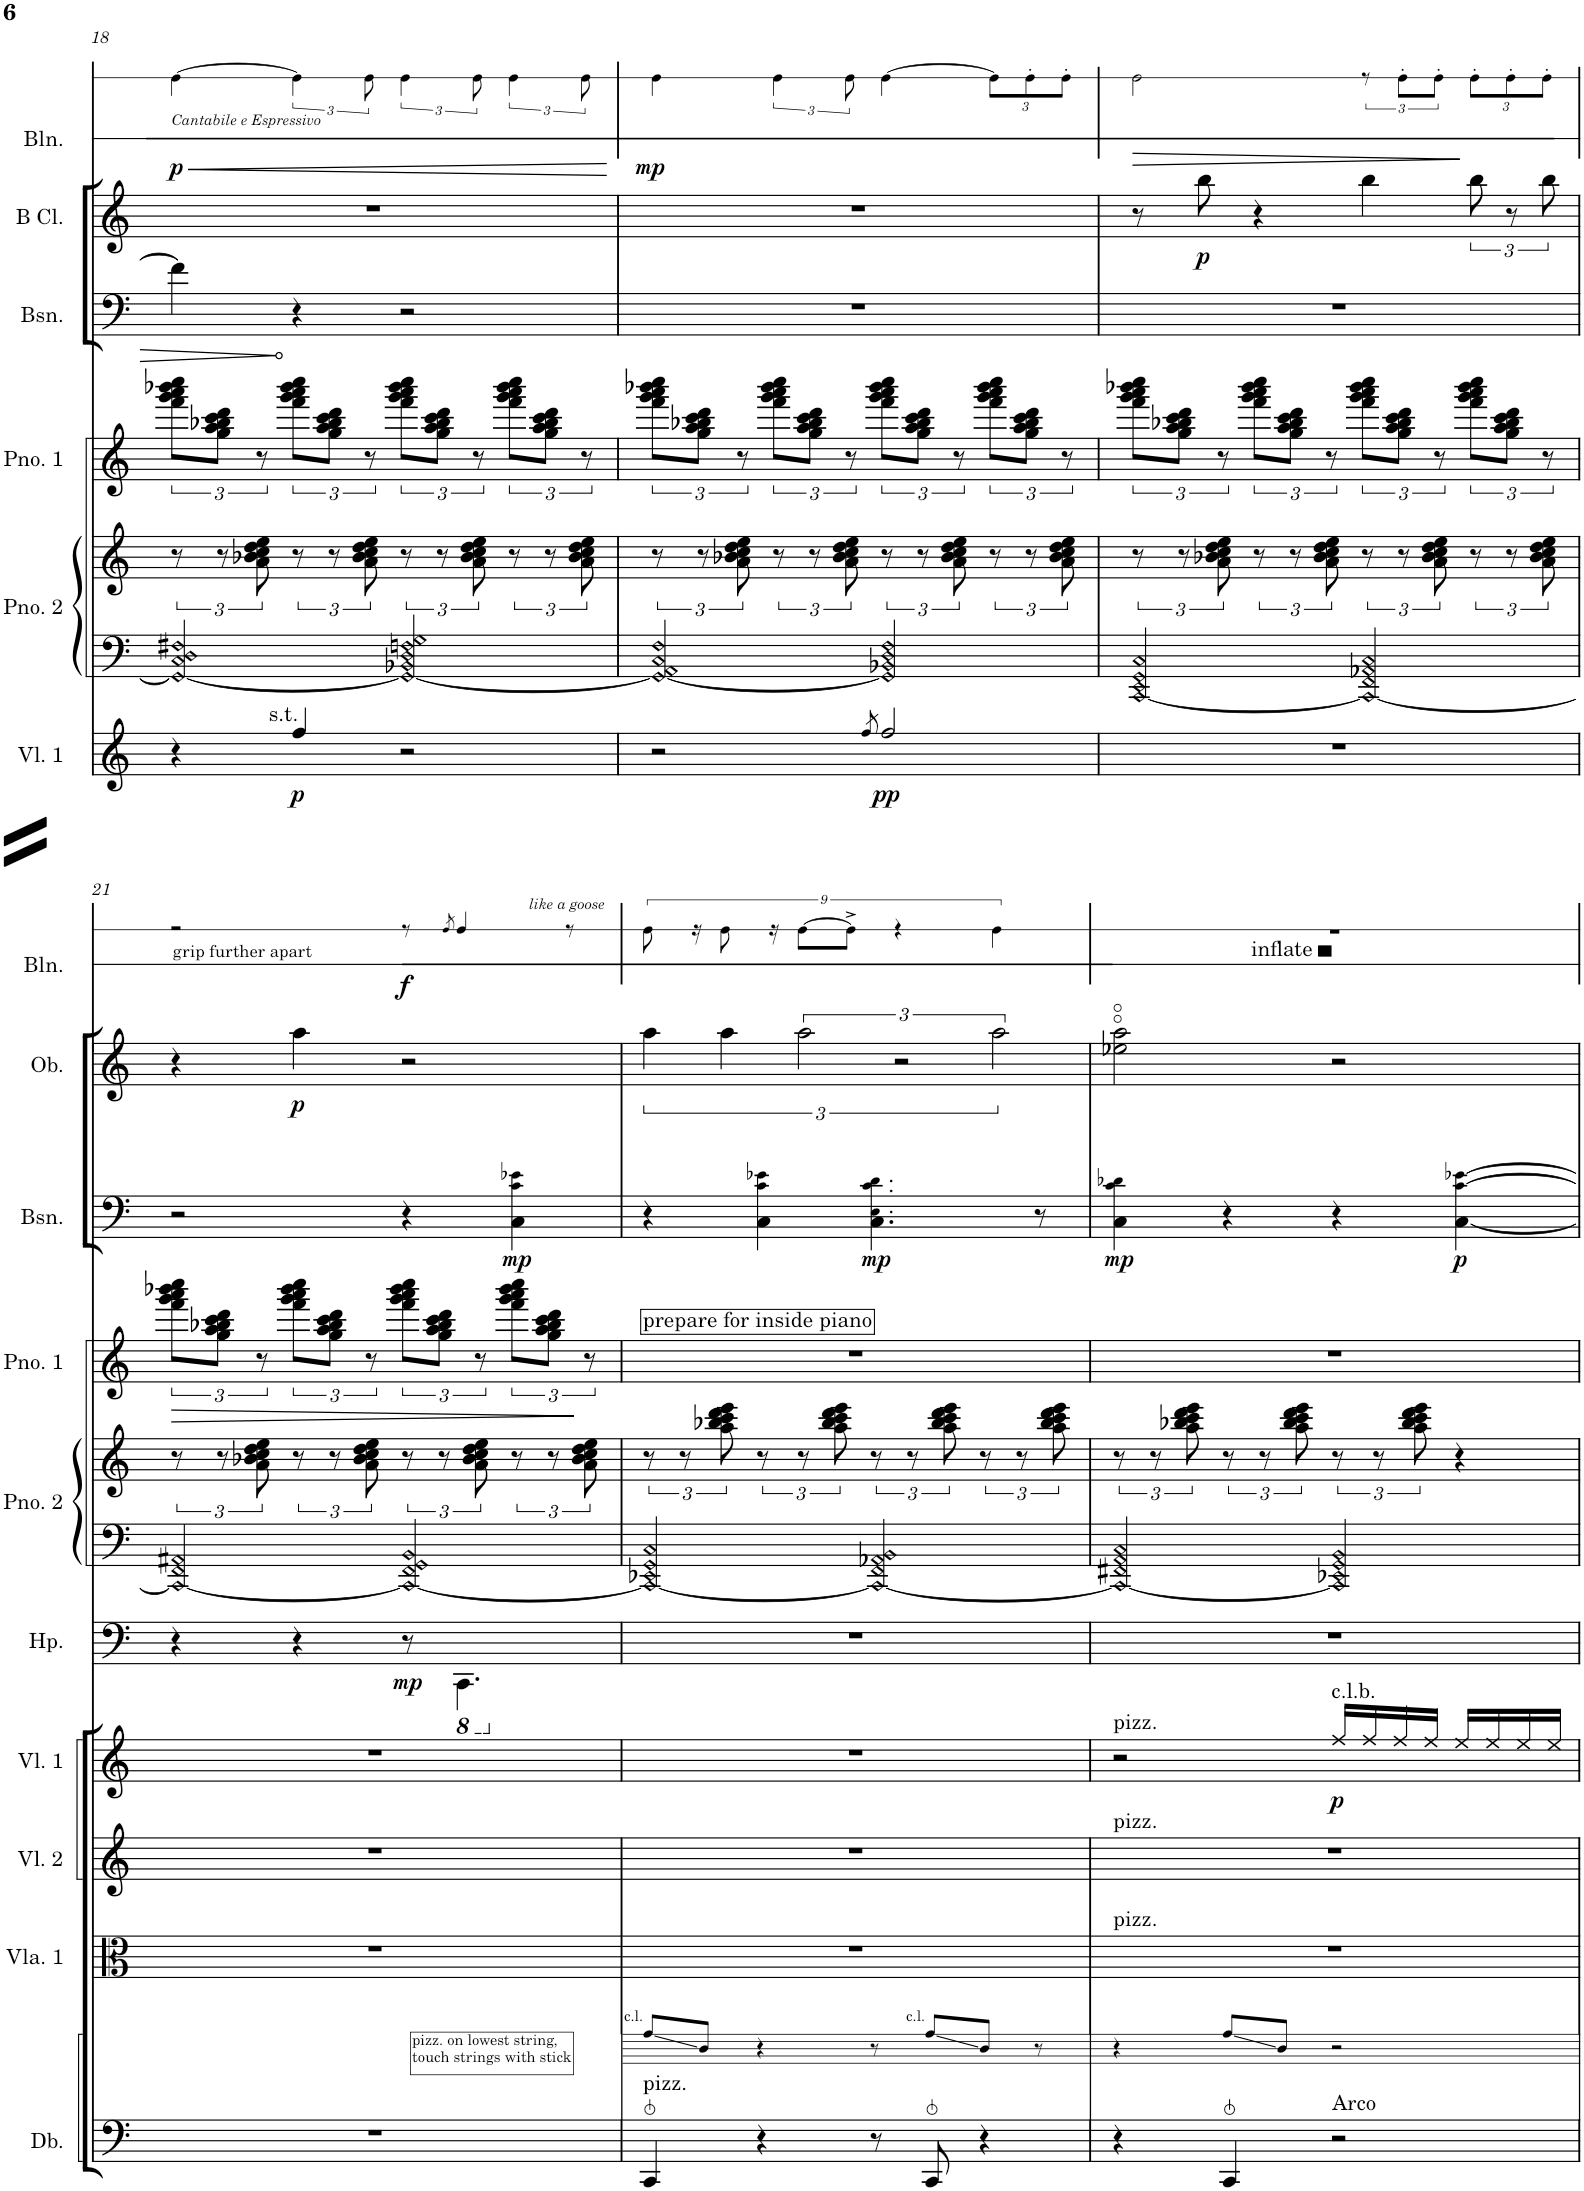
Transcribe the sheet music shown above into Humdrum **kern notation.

**kern	**kern	**kern	**dynam	**kern	**dynam	**kern	**kern	**kern	**dynam	**kern	**dynam	**kern	**dynam	**kern	**dynam	**kern	**dynam	**kern
*part12	*part11	*part10	*part10	*part9	*part9	*part8	*part7	*part6	*part6	*part5	*part5	*part4	*part4	*part3	*part3	*part2	*part2	*part1
*staff12	*staff11	*staff10	*staff10	*staff9	*staff9	*staff8	*staff7	*staff6	*staff6	*staff5	*staff5	*staff4	*staff4	*staff3	*staff3	*staff2	*staff2	*staff1
*I"Double Bass	*I"Kontrabass	*I"Violin 1	*	*I"Harp	*	*I"Piano 2	*I"Piano 2	*I"Piano 1	*	*I"Bassoon	*	*I"Clarinet in B	*	*I"Oboe	*	*I"Balloon	*	*I"atmen
*I'Db.	*	*I'Vl. 1	*	*I'Hp.	*	*I'Pno. 2	*I'Pno. 2	*I'Pno. 1	*	*I'Bsn.	*	*	*	*I'Ob.	*	*I'Bln.	*	*
!!LO:PB:g=z
*clefF4	*clefF4	*clefG2	*	*clefF4	*	*clefF4	*clefG2	*clefG2	*	*clefC3	*	*clefG2	*	*clefG2	*	*clefG2	*	*clefG2
*Trd7c12	*Trd7c12	*	*	*	*	*	*	*	*	*	*	*Trd1c2	*	*	*	*Trd-7c-12	*	*
*k[]	*k[]	*k[]	*	*k[]	*	*k[]	*k[]	*k[]	*	*k[]	*	*k[]	*	*k[]	*	*k[]	*	*k[]
*M4/4	*M4/4	*M4/4	*	*M4/4	*	*M4/4	*M4/4	*M4/4	*	*M4/4	*	*M4/4	*	*M4/4	*	*M4/4	*	*M4/4
=18	=18	=18	=18	=18	=18	=18	=18	=18	=18	=18	=18	=18	=18	=18	=18	=18	=18	=18
!	!	!	!	!	!	!	!	!	!	!	!	!	!	!	!	!	!	!LO:TX:b:i:t=Cantabile e Espressivo
!	!	!	!	!	!	!LO:N:n=1:head=diamond	!	!	!	!	!	!	!	!	!	!	!	!
!	!	!	!	!	!	!LO:N:n=2:head=diamond	!	!	!	!	!	!	!	!	!	!	!	!
!	!	!	!	!	!	!LO:N:n=3:head=diamond	!	!	!	!	!	!	!	!	!	!	!	!
!	!	!	!	!	!	!LO:N:n=4:head=diamond	!	!	!	!	!	!	!	!	!	!	!LO:HP:b	!
!	!	!	!	!	!	!	!	!	!	!	!	!	!	!	!	!	!LO:DY:n=1:b	!
1r	1r	4r	.	1r	.	2GG/_ 2C/ 2D/ 2F#X/	12r	12fff\ 12ggg\ 12aaa\ 12bbb-X\ 12cccc\L	.	4f\]	.	1r	.	1r	.	1ff	< p	[4ff\
.	.	.	.	.	.	.	12r	12gg\ 12aa\ 12bb-X\ 12ccc\ 12ddd\J	.	.	.	.	.	.	.	.	.	.
.	.	.	.	.	.	.	12a\ 12b-X\ 12cc\ 12dd\ 12ee\	12r	.	.	.	.	.	.	.	.	.	.
!	!	!LO:TX:a:t=s.t.	!	!	!	!	!	!	!	!	!	!	!	!	!	!	!	!
!	!	!	!LO:DY:b	!	!	!	!	!	!	!	!	!	!	!	!	!	!	!
.	.	4ff/	p	.	.	.	12r	12fff\ 12ggg\ 12aaa\ 12bbb-\ 12cccc\L	.	4r	.	.	.	.	.	.	.	6ff\]
.	.	.	.	.	.	.	12r	12gg\ 12aa\ 12bb-\ 12ccc\ 12ddd\J	.	.	.	.	.	.	.	.	.	.
.	.	.	.	.	.	.	12a\ 12b-\ 12cc\ 12dd\ 12ee\	12r	.	.	.	.	.	.	.	.	.	12ff\
!	!	!	!	!	!	!LO:N:n=1:head=diamond	!	!	!	!	!	!	!	!	!	!	!	!
!	!	!	!	!	!	!LO:N:n=2:head=diamond	!	!	!	!	!	!	!	!	!	!	!	!
!	!	!	!	!	!	!LO:N:n=3:head=diamond	!	!	!	!	!	!	!	!	!	!	!	!
!	!	!	!	!	!	!LO:N:n=4:head=diamond	!	!	!	!	!	!	!	!	!	!	!	!
!	!	!	!	!	!	!LO:N:n=5:head=diamond	!	!	!	!	!	!	!	!	!	!	!	!
.	.	2r	.	.	.	2GG/_ 2BB-X/ 2D/ 2Fn/ 2G/	12r	12fff\ 12ggg\ 12aaa\ 12bbb-\ 12cccc\L	.	2r	.	.	.	.	.	.	.	6ff\
.	.	.	.	.	.	.	12r	12gg\ 12aa\ 12bb-\ 12ccc\ 12ddd\J	.	.	.	.	.	.	.	.	.	.
.	.	.	.	.	.	.	12a\ 12b-\ 12cc\ 12dd\ 12ee\	12r	.	.	.	.	.	.	.	.	.	12ff\
.	.	.	.	.	.	.	12r	12fff\ 12ggg\ 12aaa\ 12bbb-\ 12cccc\L	.	.	.	.	.	.	.	.	.	6ff\
.	.	.	.	.	.	.	12r	12gg\ 12aa\ 12bb-\ 12ccc\ 12ddd\J	.	.	.	.	.	.	.	.	.	.
.	.	.	.	.	.	.	12a\ 12b-\ 12cc\ 12dd\ 12ee\	12r	.	.	.	.	.	.	.	.	.	12ff\
.	.	.	.	.	.	.	.	.	.	.	.	.	.	.	.	.	[	.
=19	=19	=19	=19	=19	=19	=19	=19	=19	=19	=19	=19	=19	=19	=19	=19	=19	=19	=19
!	!	!	!	!	!	!LO:N:n=1:head=diamond	!	!	!	!	!	!	!	!	!	!	!	!
!	!	!	!	!	!	!LO:N:n=2:head=diamond	!	!	!	!	!	!	!	!	!	!	!	!
!	!	!	!	!	!	!LO:N:n=3:head=diamond	!	!	!	!	!	!	!	!	!	!	!	!
!	!	!	!	!	!	!LO:N:n=4:head=diamond	!	!	!	!	!	!	!	!	!	!	!LO:DY:b	!
1r	1r	2r	.	1r	.	2GG/_ 2AA/ 2C/ 2F/	12r	12fff\ 12ggg\ 12aaa\ 12bbb-X\ 12cccc\L	.	1r	.	1r	.	1r	.	1ff	mp	4ff\
.	.	.	.	.	.	.	12r	12gg\ 12aa\ 12bb-X\ 12ccc\ 12ddd\J	.	.	.	.	.	.	.	.	.	.
.	.	.	.	.	.	.	12a\ 12b-X\ 12cc\ 12dd\ 12ee\	12r	.	.	.	.	.	.	.	.	.	.
.	.	.	.	.	.	.	12r	12fff\ 12ggg\ 12aaa\ 12bbb-\ 12cccc\L	.	.	.	.	.	.	.	.	.	6ff\
.	.	.	.	.	.	.	12r	12gg\ 12aa\ 12bb-\ 12ccc\ 12ddd\J	.	.	.	.	.	.	.	.	.	.
.	.	.	.	.	.	.	12a\ 12b-\ 12cc\ 12dd\ 12ee\	12r	.	.	.	.	.	.	.	.	.	12ff\
.	.	8qff/	.	.	.	.	.	.	.	.	.	.	.	.	.	.	.	.
!	!	!	!	!	!	!LO:N:n=1:head=diamond	!	!	!	!	!	!	!	!	!	!	!	!
!	!	!	!	!	!	!LO:N:n=2:head=diamond	!	!	!	!	!	!	!	!	!	!	!	!
!	!	!	!	!	!	!LO:N:n=3:head=diamond	!	!	!	!	!	!	!	!	!	!	!	!
!	!	!	!LO:DY:b	!	!	!LO:N:n=4:head=diamond	!	!	!	!	!	!	!	!	!	!	!	!
.	.	2ff/	pp	.	.	2GG/] 2BB-X/ 2D/ 2F/	12r	12fff\ 12ggg\ 12aaa\ 12bbb-\ 12cccc\L	.	.	.	.	.	.	.	.	.	[4ff\
.	.	.	.	.	.	.	12r	12gg\ 12aa\ 12bb-\ 12ccc\ 12ddd\J	.	.	.	.	.	.	.	.	.	.
.	.	.	.	.	.	.	12a\ 12b-\ 12cc\ 12dd\ 12ee\	12r	.	.	.	.	.	.	.	.	.	.
*	*	*	*	*	*	*	*	*	*	*	*	*	*	*	*	*	*	*Xbrackettup
.	.	.	.	.	.	.	12r	12fff\ 12ggg\ 12aaa\ 12bbb-\ 12cccc\L	.	.	.	.	.	.	.	.	.	12ff\L]
.	.	.	.	.	.	.	12r	12gg\ 12aa\ 12bb-\ 12ccc\ 12ddd\J	.	.	.	.	.	.	.	.	.	12ff'\
.	.	.	.	.	.	.	12a\ 12b-\ 12cc\ 12dd\ 12ee\	12r	.	.	.	.	.	.	.	.	.	12ff'\J
=20	=20	=20	=20	=20	=20	=20	=20	=20	=20	=20	=20	=20	=20	=20	=20	=20	=20	=20
!	!	!	!	!	!	!LO:N:n=1:head=diamond	!	!	!	!	!	!	!	!	!	!	!	!
!	!	!	!	!	!	!LO:N:n=2:head=diamond	!	!	!	!	!	!	!	!	!	!	!	!
!	!	!	!	!	!	!LO:N:n=3:head=diamond	!	!	!	!	!	!	!	!	!	!	!	!
!	!	!	!	!	!	!LO:N:n=4:head=diamond	!	!	!	!	!	!	!	!	!	!	!LO:HP:b	!
1r	1r	1r	.	1r	.	[2CC/ 2EE/ 2GG/ 2C/	12r	12fff\ 12ggg\ 12aaa\ 12bbb-X\ 12cccc\L	.	1r	.	8r	.	1r	.	2.ff	>	2ff\
.	.	.	.	.	.	.	12r	12gg\ 12aa\ 12bb-X\ 12ccc\ 12ddd\J	.	.	.	.	.	.	.	.	.	.
!	!	!	!	!	!	!	!	!	!	!	!	!	!LO:DY:b	!	!	!	!	!
.	.	.	.	.	.	.	.	.	.	.	.	8bb\	p	.	.	.	.	.
.	.	.	.	.	.	.	12a\ 12b-X\ 12cc\ 12dd\ 12ee\	12r	.	.	.	.	.	.	.	.	.	.
.	.	.	.	.	.	.	12r	12fff\ 12ggg\ 12aaa\ 12bbb-\ 12cccc\L	.	.	.	4r	.	.	.	.	.	.
.	.	.	.	.	.	.	12r	12gg\ 12aa\ 12bb-\ 12ccc\ 12ddd\J	.	.	.	.	.	.	.	.	.	.
.	.	.	.	.	.	.	12a\ 12b-\ 12cc\ 12dd\ 12ee\	12r	.	.	.	.	.	.	.	.	.	.
!	!	!	!	!	!	!LO:N:n=1:head=diamond	!	!	!	!	!	!	!	!	!	!	!	!
!	!	!	!	!	!	!LO:N:n=2:head=diamond	!	!	!	!	!	!	!	!	!	!	!	!
!	!	!	!	!	!	!LO:N:n=3:head=diamond	!	!	!	!	!	!	!	!	!	!	!	!
!	!	!	!	!	!	!LO:N:n=4:head=diamond	!	!	!	!	!	!	!	!	!	!	!	!
*	*	*	*	*	*	*	*	*	*	*	*	*	*	*	*	*	*	*brackettup
.	.	.	.	.	.	2CC/_ 2FF/ 2AA-X/ 2C/	12r	12fff\ 12ggg\ 12aaa\ 12bbb-\ 12cccc\L	.	.	.	4bb\	.	.	.	.	.	12r
.	.	.	.	.	.	.	12r	12gg\ 12aa\ 12bb-\ 12ccc\ 12ddd\J	.	.	.	.	.	.	.	.	.	12ff'\L
.	.	.	.	.	.	.	12a\ 12b-\ 12cc\ 12dd\ 12ee\	12r	.	.	.	.	.	.	.	.	.	12ff'\J
*	*	*	*	*	*	*	*	*	*	*	*	*	*	*	*	*	*	*Xbrackettup
.	.	.	.	.	.	.	12r	12fff\ 12ggg\ 12aaa\ 12bbb-\ 12cccc\L	.	.	.	12bb\	.	.	.	4ff	]	12ff'\L
.	.	.	.	.	.	.	12r	12gg\ 12aa\ 12bb-\ 12ccc\ 12ddd\J	.	.	.	12r	.	.	.	.	.	12ff'\
.	.	.	.	.	.	.	12a\ 12b-\ 12cc\ 12dd\ 12ee\	12r	.	.	.	12bb\	.	.	.	.	.	12ff'\J
!!LO:LB:g=z
=21	=21	=21	=21	=21	=21	=21	=21	=21	=21	=21	=21	=21	=21	=21	=21	=21	=21	=21
!	!	!	!	!	!	!	!	!	!	!	!	!	!	!	!	!LO:TX:a:t=grip further apart	!	!
!	!	!	!	!	!	!LO:N:n=1:head=diamond	!	!	!	!	!	!	!	!	!	!	!	!
!	!	!	!	!	!	!LO:N:n=2:head=diamond	!	!	!	!	!	!	!	!	!	!	!	!
!	!	!	!	!	!	!LO:N:n=3:head=diamond	!	!	!LO:HP:b	!	!	!	!	!	!	!	!	!
1r	1r	1r	.	4r	.	2CC/_ 2FF/ 2AA#X/	12r	12fff\ 12ggg\ 12aaa\ 12bbb-X\ 12cccc\L	>	2r	.	1r	.	4r	.	2ff	.	2r
.	.	.	.	.	.	.	12r	12gg\ 12aa\ 12bb-X\ 12ccc\ 12ddd\J	.	.	.	.	.	.	.	.	.	.
.	.	.	.	.	.	.	12a\ 12b-X\ 12cc\ 12dd\ 12ee\	12r	.	.	.	.	.	.	.	.	.	.
!	!	!	!	!	!	!	!	!	!	!	!	!	!	!	!LO:DY:b	!	!	!
.	.	.	.	4r	.	.	12r	12fff\ 12ggg\ 12aaa\ 12bbb-\ 12cccc\L	.	.	.	.	.	4aa\	p	.	.	.
.	.	.	.	.	.	.	12r	12gg\ 12aa\ 12bb-\ 12ccc\ 12ddd\J	.	.	.	.	.	.	.	.	.	.
.	.	.	.	.	.	.	12a\ 12b-\ 12cc\ 12dd\ 12ee\	12r	.	.	.	.	.	.	.	.	.	.
!	!	!	!	!	!	!LO:N:n=1:head=diamond	!	!	!	!	!	!	!	!	!	!	!	!
!	!	!	!	!	!	!LO:N:n=2:head=diamond	!	!	!	!	!	!	!	!	!	!	!	!
!	!	!	!	!	!	!LO:N:n=3:head=diamond	!	!	!	!	!	!	!	!	!	!	!	!
!	!	!	!	!	!LO:DY:b	!LO:N:n=4:head=diamond	!	!	!	!	!	!	!	!	!	!	!LO:DY:b	!
.	.	.	.	8r	mp	2CC/_ 2FF/ 2GG/ 2BB/	12r	12fff\ 12ggg\ 12aaa\ 12bbb-\ 12cccc\L	.	4r	.	.	.	2r	.	2ff	f	8r
.	.	.	.	.	.	.	12r	12gg\ 12aa\ 12bb-\ 12ccc\ 12ddd\J	.	.	.	.	.	.	.	.	.	.
.	.	.	.	.	.	.	.	.	.	.	.	.	.	.	.	.	.	8qff/
*	*	*	*	*8ba	*	*	*	*	*	*	*	*	*	*	*	*	*	*
!	!	!	!	!	!	!	!	!	!	!	!	!	!	!	!	!	!	!LO:TX:a:i:t=like a goose
.	.	.	.	4.CCC\	.	.	.	.	.	.	.	.	.	.	.	.	.	4ff/
.	.	.	.	.	.	.	12a\ 12b-\ 12cc\ 12dd\ 12ee\	12r	.	.	.	.	.	.	.	.	.	.
!	!	!	!	!	!	!	!	!	!	!	!LO:DY:b	!	!	!	!	!	!	!
.	.	.	.	.	.	.	12r	12fff\ 12ggg\ 12aaa\ 12bbb-\ 12cccc\L	.	4C\ 4c\ 4e-X\	mp	.	.	.	.	.	.	.
.	.	.	.	.	.	.	12r	12gg\ 12aa\ 12bb-\ 12ccc\ 12ddd\J	.	.	.	.	.	.	.	.	.	.
.	.	.	.	.	.	.	.	.	.	.	.	.	.	.	.	.	.	8r
.	.	.	.	.	.	.	12a\ 12b-\ 12cc\ 12dd\ 12ee\	12r	]	.	.	.	.	.	.	.	.	.
=22-	=22-	=22-	=22-	=22-	=22-	=22-	=22-	=22-	=22-	=22-	=22-	=22-	=22-	=22-	=22-	=22-	=22-	=22-
*	*	*	*	*X8ba	*	*	*	*	*	*	*	*	*	*	*	*	*	*
!	!	!	!	!	!	!LO:N:n=1:head=diamond	!	!	!	!	!	!	!	!	!	!	!	!
!	!	!	!	!	!	!LO:N:n=2:head=diamond	!	!	!	!	!	!	!	!	!	!	!	!
!	!	!	!	!	!	!LO:N:n=3:head=diamond	!	!	!	!	!	!	!	!	!	!	!	!
!	!	!	!	!	!	!LO:N:n=4:head=diamond	!	!	!	!	!	!	!	!	!	!	!	!
*	*	*	*	*	*	*	*	*	*	*	*	*	*	*	*	*	*	*brackettup
!	!	!	!	!	!	!	!	!LO:TX:a:t=prepare for inside piano	!	!	!	!	!	!	!	!	!	!
!	!LO:TX:a:t=c.l.	!	!	!	!	!	!	!	!	!	!	!	!	!	!	!	!	!
!	!LO:TX:a:t=pizz. on lowest string,	!	!	!	!	!	!	!	!	!	!	!	!	!	!	!	!	!
!	!LO:TX:a:t=touch strings with stick	!	!	!	!	!	!	!	!	!	!	!	!	!	!	!	!	!
!LO:TX:a:t=pizz.	!	!	!	!	!	!	!	!	!	!	!	!	!	!	!	!	!	!
4CC/	8A/L	1r	.	1r	.	2CC/_ 2EE-X/ 2GG/ 2C/	12r	1r	.	4r	.	1r	.	6aa\	.	1ff	.	9ff\
.	.	.	.	.	.	.	12r	.	.	.	.	.	.	.	.	.	.	.
.	.	.	.	.	.	.	.	.	.	.	.	.	.	.	.	.	.	18r
.	8D/J	.	.	.	.	.	.	.	.	.	.	.	.	.	.	.	.	.
.	.	.	.	.	.	.	12aa\ 12bb-X\ 12ccc\ 12ddd\ 12eee\	.	.	.	.	.	.	6aa\	.	.	.	9ff\
4r	4r	.	.	.	.	.	12r	.	.	4C\ 4c\ 4e-X\	.	.	.	.	.	.	.	.
.	.	.	.	.	.	.	.	.	.	.	.	.	.	.	.	.	.	18r
.	.	.	.	.	.	.	12r	.	.	.	.	.	.	9%2aa\	.	.	.	[9ff\L
.	.	.	.	.	.	.	12aa\ 12bb-\ 12ccc\ 12ddd\ 12eee\	.	.	.	.	.	.	.	.	.	.	.
.	.	.	.	.	.	.	.	.	.	.	.	.	.	.	.	.	.	9ff^\J]
!	!	!	!	!	!	!LO:N:n=1:head=diamond	!	!	!	!	!	!	!	!	!	!	!	!
!	!	!	!	!	!	!LO:N:n=2:head=diamond	!	!	!	!	!	!	!	!	!	!	!	!
!	!	!	!	!	!	!LO:N:n=3:head=diamond	!	!	!	!	!	!	!	!	!	!	!	!
!	!	!	!	!	!	!LO:N:n=4:head=diamond	!	!	!	!	!LO:DY:b	!	!	!	!	!	!	!
8r	8r	.	.	.	.	2CC/_ 2FF/ 2AA-X/ 2BB/	12r	.	.	4.C\ 4.E!\ 4.c\ 4.d\	mp	.	.	.	.	.	.	.
.	.	.	.	.	.	.	.	.	.	.	.	.	.	9%2r	.	.	.	9%2r
.	.	.	.	.	.	.	12r	.	.	.	.	.	.	.	.	.	.	.
!	!LO:TX:a:t=c.l.	!	!	!	!	!	!	!	!	!	!	!	!	!	!	!	!	!
8CC/	8A/L	.	.	.	.	.	.	.	.	.	.	.	.	.	.	.	.	.
.	.	.	.	.	.	.	12aa\ 12bb-\ 12ccc\ 12ddd\ 12eee\	.	.	.	.	.	.	.	.	.	.	.
4r	8D/J	.	.	.	.	.	12r	.	.	.	.	.	.	.	.	.	.	.
.	.	.	.	.	.	.	.	.	.	.	.	.	.	9%2aa\	.	.	.	9%2ff\
.	.	.	.	.	.	.	12r	.	.	.	.	.	.	.	.	.	.	.
.	8r	.	.	.	.	.	.	.	.	8r	.	.	.	.	.	.	.	.
.	.	.	.	.	.	.	12aa\ 12bb-\ 12ccc\ 12ddd\ 12eee\	.	.	.	.	.	.	.	.	.	.	.
=23-	=23-	=23-	=23-	=23-	=23-	=23-	=23-	=23-	=23-	=23-	=23-	=23-	=23-	=23-	=23-	=23-	=23-	=23-
!	!	!	!	!	!	!	!	!	!	!	!	!	!	!	!	!LO:TX:a:t=inflate	!	!
!	!	!LO:TX:a:t=pizz.	!	!	!	!	!	!	!	!	!	!	!	!	!	!	!	!
!	!	!	!	!	!	!LO:N:n=1:head=diamond	!	!	!	!	!	!	!	!	!	!	!	!
!	!	!	!	!	!	!LO:N:n=2:head=diamond	!	!	!	!	!	!	!	!	!	!	!	!
!	!	!	!	!	!	!LO:N:n=3:head=diamond	!	!	!	!	!	!	!	!	!	!	!	!
!	!	!	!	!	!	!LO:N:n=4:head=diamond	!	!	!	!	!LO:DY:b	!	!	!	!	!	!	!
4r	4r	2r	.	1r	.	2CC/_ 2FF#X/ 2AA/ 2C/	12r	1r	.	4C\ 4c\ 4d-X\	mp	1r	.	2ee-X\ 2aa\	.	1ff	.	1r
.	.	.	.	.	.	.	12r	.	.	.	.	.	.	.	.	.	.	.
.	.	.	.	.	.	.	12aa\ 12bb-X\ 12ccc\ 12ddd\ 12eee\	.	.	.	.	.	.	.	.	.	.	.
4CC/	8A/L	.	.	.	.	.	12r	.	.	4r	.	.	.	.	.	.	.	.
.	.	.	.	.	.	.	12r	.	.	.	.	.	.	.	.	.	.	.
.	8D/J	.	.	.	.	.	.	.	.	.	.	.	.	.	.	.	.	.
.	.	.	.	.	.	.	12aa\ 12bb-\ 12ccc\ 12ddd\ 12eee\	.	.	.	.	.	.	.	.	.	.	.
!	!	!LO:TX:a:t=c.l.b.	!	!	!	!	!	!	!	!	!	!	!	!	!	!	!	!
!LO:TX:a:t=Arco	!	!	!	!	!	!	!	!	!	!	!	!	!	!	!	!	!	!
!	!	!	!	!	!	!LO:N:n=1:head=diamond	!	!	!	!	!	!	!	!	!	!	!	!
!	!	!	!	!	!	!LO:N:n=2:head=diamond	!	!	!	!	!	!	!	!	!	!	!	!
!	!	!	!	!	!	!LO:N:n=3:head=diamond	!	!	!	!	!	!	!	!	!	!	!	!
!	!	!	!LO:DY:b	!	!	!LO:N:n=4:head=diamond	!	!	!	!	!	!	!	!	!	!	!	!
2r	2r	16ff/LL	p	.	.	2CC/] 2EE-X/ 2GG/ 2BB/	12r	.	.	4r	.	.	.	2r	.	.	.	.
.	.	16ff/	.	.	.	.	.	.	.	.	.	.	.	.	.	.	.	.
.	.	.	.	.	.	.	12r	.	.	.	.	.	.	.	.	.	.	.
.	.	16ee/	.	.	.	.	.	.	.	.	.	.	.	.	.	.	.	.
.	.	.	.	.	.	.	12aa\ 12bb-\ 12ccc\ 12ddd\ 12eee\	.	.	.	.	.	.	.	.	.	.	.
.	.	16ee/JJ	.	.	.	.	.	.	.	.	.	.	.	.	.	.	.	.
!	!	!	!	!	!	!	!	!	!	!	!LO:DY:b	!	!	!	!	!	!	!
.	.	16ee/LL	.	.	.	.	4r	.	.	[4C\ 4c\ 4e-X\	p	.	.	.	.	.	.	.
.	.	16ee/	.	.	.	.	.	.	.	.	.	.	.	.	.	.	.	.
.	.	16ee/	.	.	.	.	.	.	.	.	.	.	.	.	.	.	.	.
.	.	16ee/JJ	.	.	.	.	.	.	.	.	.	.	.	.	.	.	.	.
=-	=-	=-	=-	=-	=-	=-	=-	=-	=-	=-	=-	=-	=-	=-	=-	=-	=-	=-
*-	*-	*-	*-	*-	*-	*-	*-	*-	*-	*-	*-	*-	*-	*-	*-	*-	*-	*-
